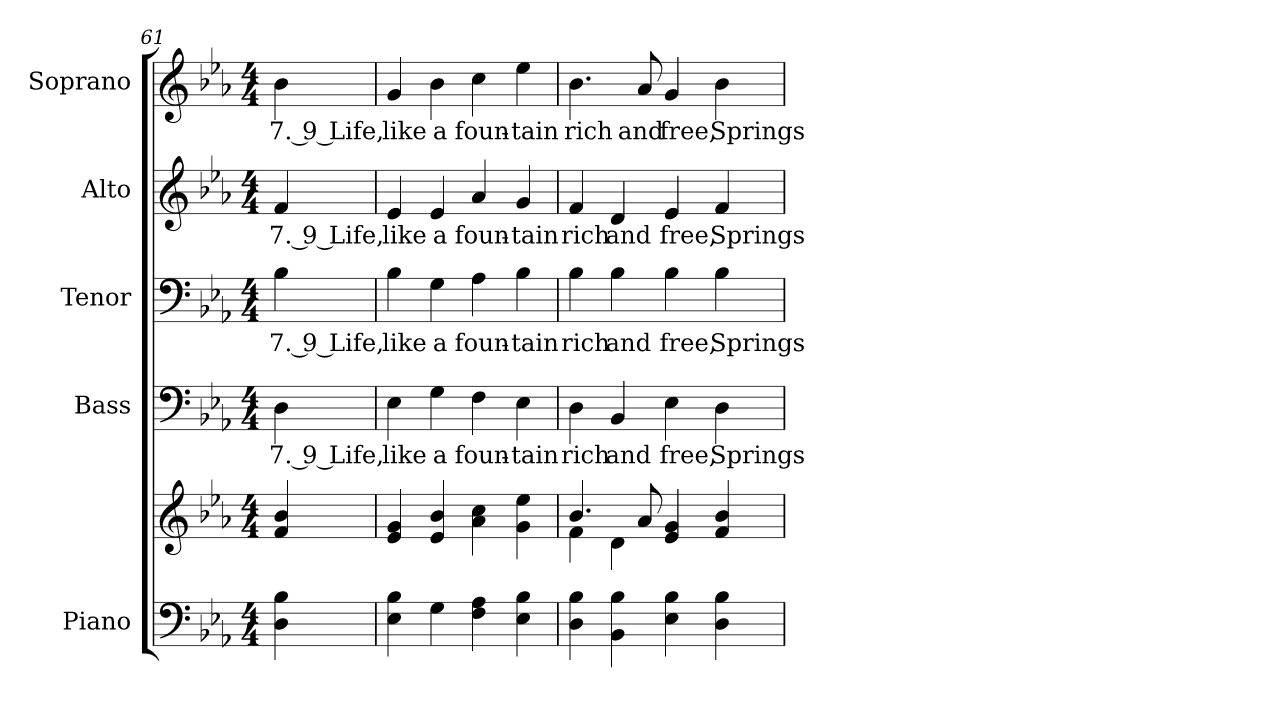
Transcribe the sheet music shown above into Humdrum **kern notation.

**kern	**kern	**kern	**text	**kern	**text	**kern	**text	**kern	**text
*part5	*part5	*part4	*part4	*part3	*part3	*part2	*part2	*part1	*part1
*staff6	*staff5	*staff4	*staff4	*staff3	*staff3	*staff2	*staff2	*staff1	*staff1
*I"Piano	*	*I"Bass	*	*I"Tenor	*	*I"Alto	*	*I"Soprano	*
*I'Pno.	*	*I'B.	*	*I'T.	*	*I'A.	*	*I'S.	*
*clefF4	*clefG2	*clefF4	*	*clefF4	*	*clefG2	*	*clefG2	*
*k[b-e-a-]	*k[b-e-a-]	*k[b-e-a-]	*	*k[b-e-a-]	*	*k[b-e-a-]	*	*k[b-e-a-]	*
*E-:	*E-:	*E-:	*	*E-:	*	*E-:	*	*E-:	*
*M4/4	*M4/4	*M4/4	*	*M4/4	*	*M4/4	*	*M4/4	*
=61	=61	=61	=61	=61	=61	=61	=61	=61	=61
!	!	!	!LO:LY:b:color=#000000	!	!	!	!	!	!
!	!	!	!	!	!LO:LY:b:color=#000000	!	!	!	!
!	!	!	!	!	!	!	!LO:LY:b:color=#000000	!	!
!	!	!	!	!	!	!	!	!	!LO:LY:b:color=#000000
4Di\ 4B-i	4fi/ 4b-i	4Di\	7. 9 Life,	4B-i\	7. 9 Life,	4fi/	7. 9 Life,	4b-i\	7. 9 Life,
=62	=62	=62	=62	=62	=62	=62	=62	=62	=62
!	!	!	!LO:LY:b:color=#000000	!	!	!	!	!	!
!	!	!	!	!	!LO:LY:b:color=#000000	!	!	!	!
!	!	!	!	!	!	!	!LO:LY:b:color=#000000	!	!
!	!	!	!	!	!	!	!	!	!LO:LY:b:color=#000000
4E-i\ 4B-i	4e-i/ 4gi	4E-i\	like	4B-i\	like	4e-i/	like	4gi/	like
!	!	!	!LO:LY:b:color=#000000	!	!	!	!	!	!
!	!	!	!	!	!LO:LY:b:color=#000000	!	!	!	!
!	!	!	!	!	!	!	!LO:LY:b:color=#000000	!	!
!	!	!	!	!	!	!	!	!	!LO:LY:b:color=#000000
4Gi\	4e-i/ 4b-i	4Gi\	a	4Gi\	a	4e-i/	a	4b-i\	a
!	!	!	!LO:LY:b:color=#000000	!	!	!	!	!	!
!	!	!	!	!	!LO:LY:b:color=#000000	!	!	!	!
!	!	!	!	!	!	!	!LO:LY:b:color=#000000	!	!
!	!	!	!	!	!	!	!	!	!LO:LY:b:color=#000000
4Fi\ 4A-i	4a-i\ 4cci	4Fi\	foun-	4A-i\	foun-	4a-i/	foun-	4cci\	foun-
!	!	!	!LO:LY:b:color=#000000	!	!	!	!	!	!
!	!	!	!	!	!LO:LY:b:color=#000000	!	!	!	!
!	!	!	!	!	!	!	!LO:LY:b:color=#000000	!	!
!	!	!	!	!	!	!	!	!	!LO:LY:b:color=#000000
4E-i\ 4B-i	4gi\ 4ee-i	4E-i\	-tain	4B-i\	-tain	4gi/	-tain	4ee-i\	-tain
=63	=63	=63	=63	=63	=63	=63	=63	=63	=63
*	*^	*	*	*	*	*	*	*	*
!	!	!	!	!LO:LY:b:color=#000000	!	!	!	!	!	!
!	!	!	!	!	!	!LO:LY:b:color=#000000	!	!	!	!
!	!	!	!	!	!	!	!	!LO:LY:b:color=#000000	!	!
!	!	!	!	!	!	!	!	!	!	!LO:LY:b:color=#000000
4Di\ 4B-i	4.b-i/	4fi\	4Di\	rich	4B-i\	rich	4fi/	rich	4.b-i\	rich
!	!	!	!	!LO:LY:b:color=#000000	!	!	!	!	!	!
!	!	!	!	!	!	!LO:LY:b:color=#000000	!	!	!	!
!	!	!	!	!	!	!	!	!LO:LY:b:color=#000000	!	!
4BB-i\ 4B-i	.	4di\	4BB-i/	and	4B-i\	and	4di/	and	.	.
!	!	!	!	!	!	!	!	!	!	!LO:LY:b:color=#000000
.	8a-i/	.	.	.	.	.	.	.	8a-i/	and
!	!	!	!	!LO:LY:b:color=#000000	!	!	!	!	!	!
!	!	!	!	!	!	!LO:LY:b:color=#000000	!	!	!	!
!	!	!	!	!	!	!	!	!LO:LY:b:color=#000000	!	!
!	!	!	!	!	!	!	!	!	!	!LO:LY:b:color=#000000
4E-i\ 4B-i	4e-i/ 4gi	2ryy	4E-i\	free,	4B-i\	free,	4e-i/	free,	4gi/	free,
!	!	!	!	!LO:LY:b:color=#000000	!	!	!	!	!	!
!	!	!	!	!	!	!LO:LY:b:color=#000000	!	!	!	!
!	!	!	!	!	!	!	!	!LO:LY:b:color=#000000	!	!
!	!	!	!	!	!	!	!	!	!	!LO:LY:b:color=#000000
4Di\ 4B-i	4fi/ 4b-i	.	4Di\	Springs	4B-i\	Springs	4fi/	Springs	4b-i\	Springs
*	*v	*v	*	*	*	*	*	*	*	*
=	=	=	=	=	=	=	=	=	=
*-	*-	*-	*-	*-	*-	*-	*-	*-	*-
